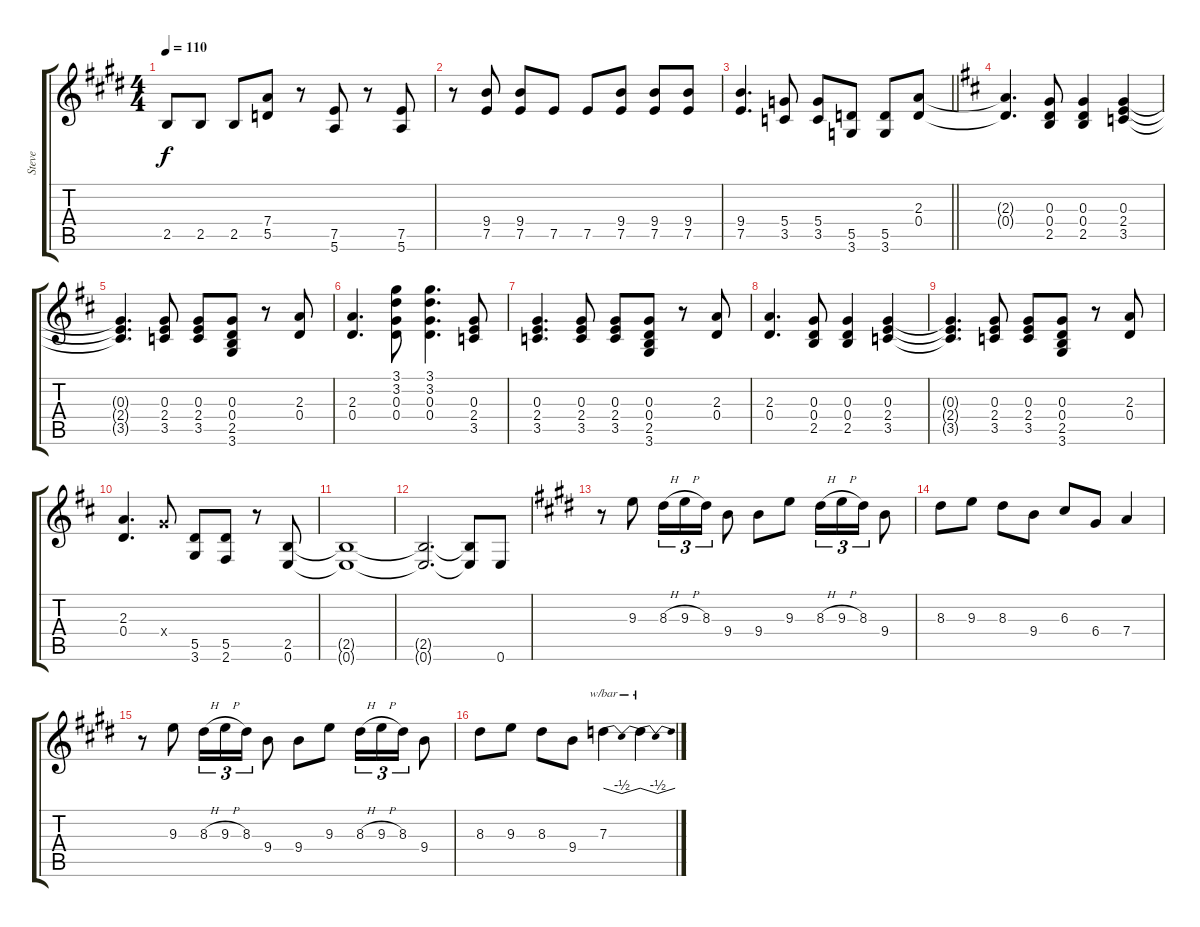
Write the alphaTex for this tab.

\track ("Steve" "Steve") {instrument distortionguitar}
\staff {score tabs}
\tuning (E4 B3 G3 D3 A2 E2) {hide}
\ts (4 4)
\tempo 110
\clef g2
\ks e
2.5.8{dy f} 2.5.8 2.5.8 (7.4 5.5).8 r.8 (7.5 5.6).8 r.8 (7.5 5.6).8 |
r.8 (9.4 7.5).8 (9.4 7.5).8 7.5.8 7.5.8 (9.4 7.5).8 (9.4 7.5).8 (9.4 7.5).8 |
\barLineRight lightlight
(9.4 7.5).4{d} (5.4 3.5).8 (5.4 3.5).8 (5.5 3.6).8 (5.5 3.6).8 (2.3 0.4).8 |
\ks d
(2.3{t} 0.4{t}).4{d} (0.3 0.4 2.5).8 (0.3 0.4 2.5).4 (0.3 2.4 3.5).4 |
(0.3{t} 2.4{t} 3.5{t}).4{d} (0.3 2.4 3.5).8 (0.3 2.4 3.5).8 (0.3 0.4 2.5 3.6).8 r.8 (2.3 0.4).8 |
(2.3 0.4).4{d} (3.1 3.2 0.3 0.4).8 (3.1 3.2 0.3 0.4).4{d} (0.3 2.4 3.5).8 |
(0.3 2.4 3.5).4{d} (0.3 2.4 3.5).8 (0.3 2.4 3.5).8 (0.3 0.4 2.5 3.6).8 r.8 (2.3 0.4).8 |
(2.3 0.4).4{d} (0.3 0.4 2.5).8 (0.3 0.4 2.5).4 (0.3 2.4 3.5).4 |
(0.3{t} 2.4{t} 3.5{t}).4{d} (0.3 2.4 3.5).8 (0.3 2.4 3.5).8 (0.3 0.4 2.5 3.6).8 r.8 (2.3 0.4).8 |
(2.3 0.4).4{d} 5.4{x}.8 (5.5 3.6).8 (5.5 2.6).8 r.8 (2.5 0.6).8 |
(2.5{t} 0.6{t}).1 |
(2.5{t} 0.6{t}).2{d} (2.5{t} 0.6{t}).8 0.6.8 |
\ks c#minor
r.8 9.3.8 8.3{h}.16{tu (3 2)} 9.3{h}.16{tu (3 2)} 8.3.16{tu (3 2)} 9.4.8 9.4.8 9.3.8 8.3{h}.16{tu (3 2)} 9.3{h}.16{tu (3 2)} 8.3.16{tu (3 2)} 9.4.8 |
8.3.8 9.3.8 8.3.8 9.4.8 6.3.8 6.4.8 7.4.4 |
r.8 9.3.8 8.3{h}.16{tu (3 2)} 9.3{h}.16{tu (3 2)} 8.3.16{tu (3 2)} 9.4.8 9.4.8 9.3.8 8.3{h}.16{tu (3 2)} 9.3{h}.16{tu (3 2)} 8.3.16{tu (3 2)} 9.4.8 |
8.3.8 9.3.8 8.3.8 9.4.8 7.3.4{tbe (dip default 0 0 30 -2 60 0)} 7.3{t}.4{tbe (dip default 0 0 30 -2 60 0)}
